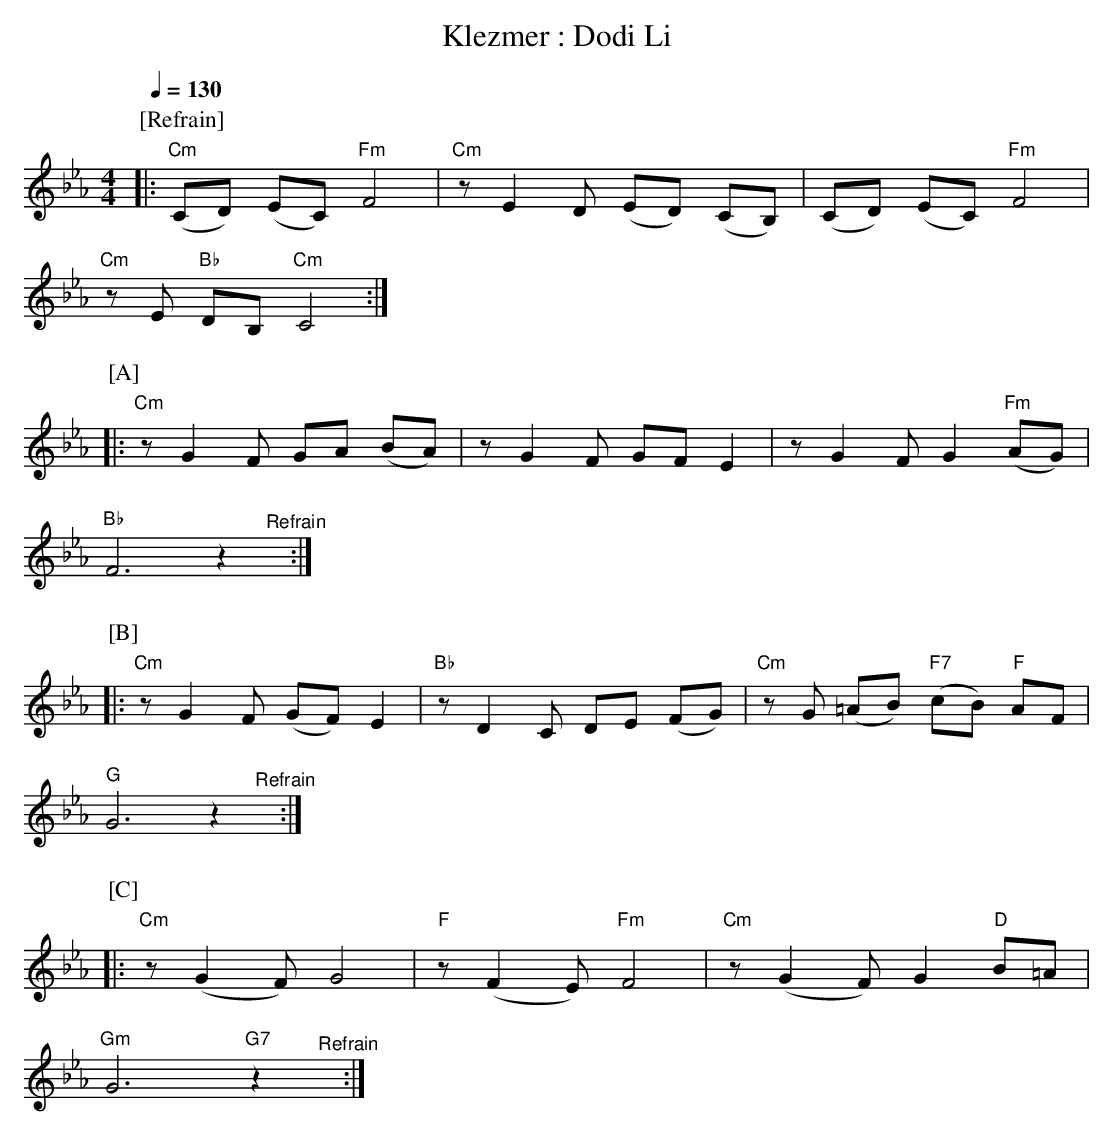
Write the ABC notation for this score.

X:1
T:Klezmer : Dodi Li
M:4/4
L:1/8
Q:1/4=130
K:Ebmaj
P:[Refrain]
|: "Cm"(CD) (EC) "Fm"F4 | "Cm"z E2 D (ED) (CB,) | (CD) (EC) "Fm"F4 |
"Cm"zE "Bb"DB, "Cm"C4 :|
%%vskip 1
P:[A]
|: "Cm"z G2 F GA (BA) | z G2 F GF E2 | z G2 F G2 "Fm"(AG) |
"Bb"F6 z2 "^Refrain"y :|
%%vskip 1
P:[B]
|: "Cm"z G2 F (GF) E2 | "Bb"z D2 C DE (FG) | "Cm"z G (=AB) "F7"(cB) "F"AF |
"G"G6 z2 "^Refrain"y :|
%%vskip 1
P:[C]
|: "Cm"z (G2 F) G4 | "F"z (F2 E) "Fm"F4 | "Cm"z (G2 F) G2 "D"B=A |
"Gm"G6 "G7"z2 "^Refrain"y :|
